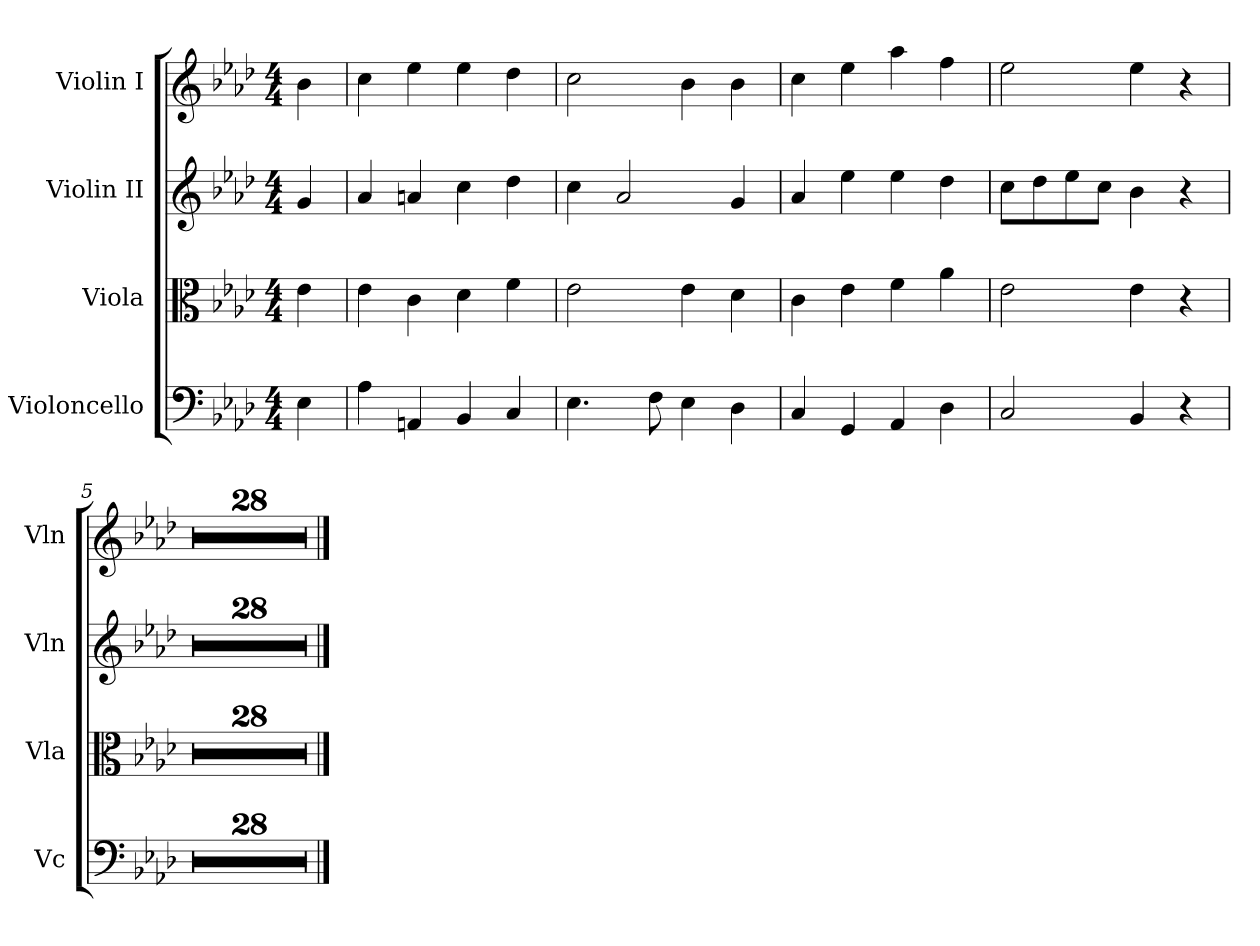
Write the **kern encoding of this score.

**kern	**kern	**kern	**kern
*part4	*part3	*part2	*part1
*staff4	*staff3	*staff2	*staff1
*I"Violoncello	*I"Viola	*I"Violin II	*I"Violin I
*I'Vc	*I'Vla	*I'Vln	*I'Vln
*clefF4	*clefC3	*clefG2	*clefG2
*k[b-e-a-d-]	*k[b-e-a-d-]	*k[b-e-a-d-]	*k[b-e-a-d-]
*M4/4	*M4/4	*M4/4	*M4/4
*MM90	*MM90	*MM90	*MM90
=	=	=	=
4E-\	4e-\	4g/	4b-\
=1	=1	=1	=1
4A-\	4e-\	4a-/	4cc\
4AAn/	4c\	4an/	4ee-\
4BB-/	4d-\	4cc\	4ee-\
4C/	4f\	4dd-\	4dd-\
=2	=2	=2	=2
4.E-\	2e-\	4cc\	2cc\
.	.	2a-/	.
8F\	.	.	.
4E-\	4e-\	.	4b-\
4D-\	4d-\	4g/	4b-\
=3	=3	=3	=3
4C/	4c\	4a-/	4cc\
4GG/	4e-\	4ee-\	4ee-\
4AA-/	4f\	4ee-\	4aa-\
4D-\	4a-\	4dd-\	4ff\
=4	=4	=4	=4
2C/	2e-\	8cc\L	2ee-\
.	.	8dd-\	.
.	.	8ee-\	.
.	.	8cc\J	.
4BB-/	4e-\	4b-\	4ee-\
4r	4r	4r	4r
=5	=5	=5	=5
1r	1r	1r	1r
!!LO:LB:g=z
=6	=6	=6	=6
1r	1r	1r	1r
=7	=7	=7	=7
1r	1r	1r	1r
=8	=8	=8	=8
1r	1r	1r	1r
=9	=9	=9	=9
1r	1r	1r	1r
=10	=10	=10	=10
1r	1r	1r	1r
=11	=11	=11	=11
1r	1r	1r	1r
=12	=12	=12	=12
1r	1r	1r	1r
=13	=13	=13	=13
1r	1r	1r	1r
=14	=14	=14	=14
1r	1r	1r	1r
=15	=15	=15	=15
1r	1r	1r	1r
=16	=16	=16	=16
1r	1r	1r	1r
=17	=17	=17	=17
1r	1r	1r	1r
=18	=18	=18	=18
1r	1r	1r	1r
=19	=19	=19	=19
1r	1r	1r	1r
=20	=20	=20	=20
1r	1r	1r	1r
=21	=21	=21	=21
1r	1r	1r	1r
!!LO:LB:g=z
=22	=22	=22	=22
1r	1r	1r	1r
=23	=23	=23	=23
1r	1r	1r	1r
=24	=24	=24	=24
1r	1r	1r	1r
=25	=25	=25	=25
1r	1r	1r	1r
=26	=26	=26	=26
1r	1r	1r	1r
=27	=27	=27	=27
1r	1r	1r	1r
=28	=28	=28	=28
1r	1r	1r	1r
=29	=29	=29	=29
1r	1r	1r	1r
=30	=30	=30	=30
1r	1r	1r	1r
=31	=31	=31	=31
1r	1r	1r	1r
=32	=32	=32	=32
1r	1r	1r	1r
==	==	==	==
*-	*-	*-	*-
